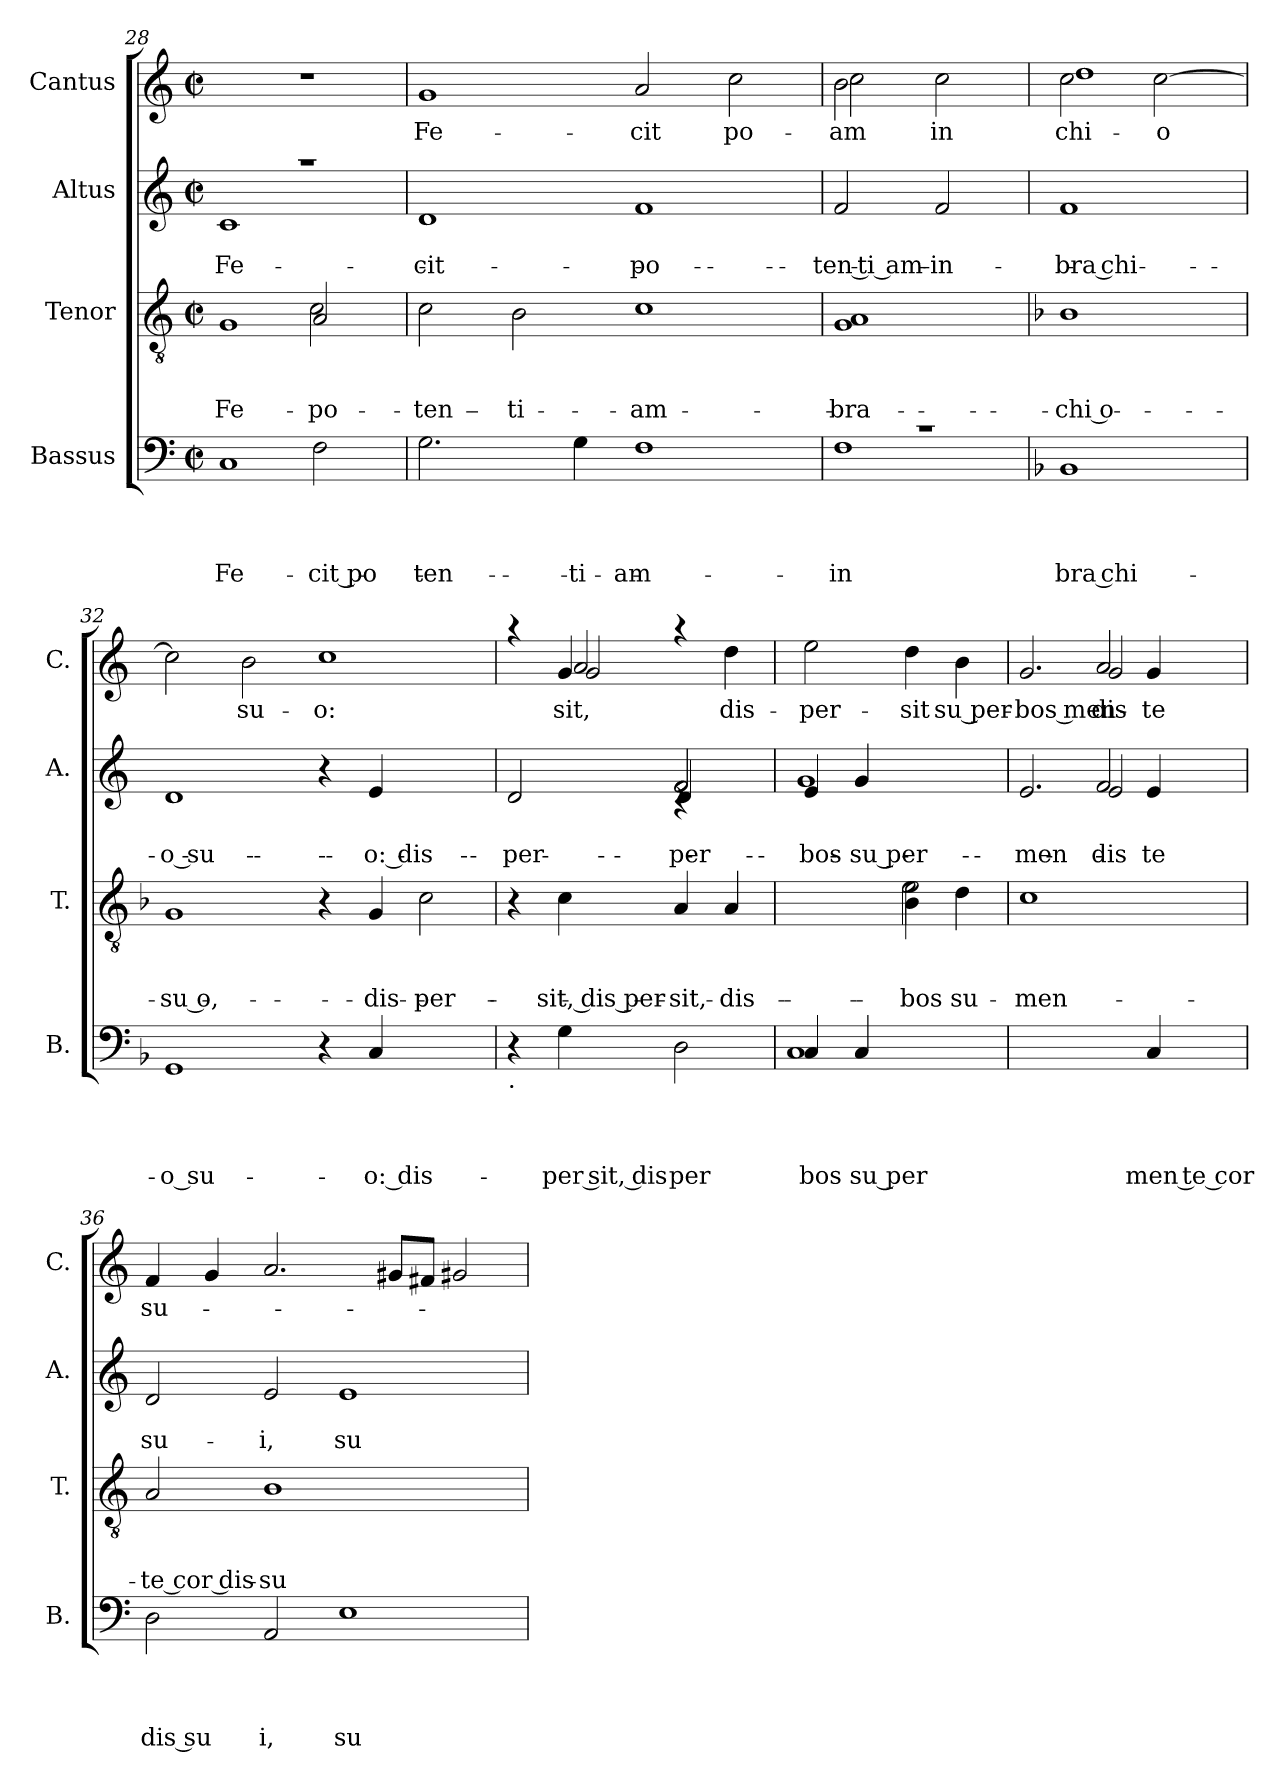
**kern	**text	**text	**text	**text	**kern	**text	**text	**text	**kern	**text	**text	**kern	**text
*part4	*part4	*part4	*part4	*part4	*part3	*part3	*part3	*part3	*part2	*part2	*part2	*part1	*part1
*staff4	*staff4	*staff4	*staff4	*staff4	*staff3	*staff3	*staff3	*staff3	*staff2	*staff2	*staff2	*staff1	*staff1
*I"Bassus	*	*	*	*	*I"Tenor	*	*	*	*I"Altus	*	*	*I"Cantus	*
*I'B.	*	*	*	*	*I'T.	*	*	*	*I'A.	*	*	*I'C.	*
!!LO:LB:g=z
*clefF4	*	*	*	*	*clefGv2	*	*	*	*clefG2	*	*	*clefG2	*
*k[]	*	*	*	*	*k[]	*	*	*	*k[]	*	*	*k[]	*
*C:	*	*	*	*	*C:	*	*	*	*C:	*	*	*C:	*
*M2/2	*	*	*	*	*M2/2	*	*	*	*M2/2	*	*	*M2/2	*
*met(c|)	*	*	*	*	*met(c|)	*	*	*	*met(c|)	*	*	*met(c|)	*
=28	=28	=28	=28	=28	=28	=28	=28	=28	=28	=28	=28	=28	=28
!	!	!	!	!LO:LY:b	!	!	!	!LO:LY:b	!	!	!LO:LY:b	!	!
*^	*	*	*	*	*^	*	*	*	*^	*	*	*	*
*	*	*	*	*	*	*	*^	*	*	*	*	*	*	*	*	*
1C	2ryy	.	.	.	Fe-	1G	2ryy	2ryy	.	.	Fe-	1raa	1c	.	Fe-	1r	.
!	!	!	!	!	!LO:LY:b	!	!	!	!	!	!LO:LY:b	!	!	!	!	!	!
!	!	!	!	!	!	!	!	!	!	!	!LO:LY:b	!	!	!	!	!	!
.	2F\	.	.	.	-cit po-	.	2A/	2c\	.	.	po-	.	.	.	.	.	.
*	*	*	*	*	*	*	*	*	*	*	*	*v	*v	*	*	*	*
=29	=29	=29	=29	=29	=29	=29	=29	=29	=29	=29	=29	=29	=29	=29	=29	=29
!	!	!	!	!	!LO:LY:b	!	!	!	!	!	!LO:LY:b	!	!	!LO:LY:b	!	!LO:LY:b
*v	*v	*	*	*	*	*	*	*	*	*	*	*	*	*	*	*
*	*	*	*	*	*v	*v	*v	*	*	*	*	*	*	*	*
2.G\	.	.	.	-ten-	2c\	.	.	-ten-	1d	.	-cit	1g	Fe-
!	!	!	!	!	!	!	!	!LO:LY:b	!	!	!	!	!
.	.	.	.	.	2B\	.	.	-ti-	.	.	.	.	.
!	!	!	!	!LO:LY:b	!	!	!	!	!	!	!	!	!
4G\	.	.	.	-ti-	.	.	.	.	.	.	.	.	.
!	!	!	!	!LO:LY:b	!	!	!	!LO:LY:b	!	!	!LO:LY:b	!	!LO:LY:b
1F	.	.	.	-am	1c	.	.	-am	1f	.	po-	2a/	-cit
!	!	!	!	!	!	!	!	!	!	!	!	!	!LO:LY:b
.	.	.	.	.	.	.	.	.	.	.	.	2cc\	po-
=30	=30	=30	=30	=30	=30	=30	=30	=30	=30	=30	=30	=30	=30
*^	*	*	*	*	*	*	*	*	*	*	*	*	*
!	!	!	!	!	!LO:LY:b	!	!	!	!LO:LY:b	!	!	!LO:LY:b:rj	!	!LO:LY:b:rj
*	*	*	*	*	*	*	*	*	*	*	*	*	*^	*
!	!	!	!	!	!	!	!	!	!	!	!	!	!	!	!LO:LY:b
1rc	1F	.	.	.	in	1G 1A	.	.	bra-	2f/	.	-ten ti am-	2b\	2cc\	-am
!	!	!	!	!	!	!	!	!	!	!	!	!LO:LY:b	!	!	!LO:LY:b
.	.	.	.	.	.	.	.	.	.	2f/	.	-in	2ryy	2cc\	in
*v	*v	*	*	*	*	*	*	*	*	*	*	*	*	*	*
=31	=31	=31	=31	=31	=31	=31	=31	=31	=31	=31	=31	=31	=31	=31
*k[b-]	*	*	*	*	*k[b-]	*	*	*	*	*	*	*	*	*
*F:	*	*	*	*	*F:	*	*	*	*	*	*	*	*	*
!	!	!	!	!LO:LY:b:rj	!	!	!	!LO:LY:b:rj	!	!	!LO:LY:b:rj	!	!	!LO:LY:b
!	!	!	!	!	!	!	!	!	!	!	!	!	!	!LO:LY:b
1BB-	.	.	.	bra chi-	1B-	.	.	-chi o-	1f	.	bra chi-	2cc\	1dd	chi-
!	!	!	!	!	!	!	!	!	!	!	!	!	!	!LO:LY:b
.	.	.	.	.	.	.	.	.	.	.	.	[>2cc\	.	-o
*	*	*	*	*	*	*	*	*	*	*	*	*v	*v	*
=32	=32	=32	=32	=32	=32	=32	=32	=32	=32	=32	=32	=32	=32
!	!	!	!	!LO:LY:b:rj	!	!	!	!LO:LY:b:rj	!	!	!LO:LY:b:rj	!	!
1GG	.	.	.	-o su-	1G	.	.	-su o,-	1d	.	-o su-	2cc\]	.
!	!	!	!	!	!	!	!	!	!	!	!	!	!LO:LY:b
.	.	.	.	.	.	.	.	.	.	.	.	2b\	-su-
!	!	!	!	!	!	!	!	!	!	!	!	!	!LO:LY:b
4r	.	.	.	.	4r	.	.	.	4r	.	.	1cc	-o:
!	!	!	!	!LO:LY:b:rj	!	!	!	!LO:LY:b	!	!	!LO:LY:b:rj	!	!
4C/	.	.	.	-o: dis-	4G/	.	.	-dis-	4e/	.	-o: dis-	.	.
!	!	!	!	!	!	!	!	!LO:LY:b	!	!	!	!	!
2ryy	.	.	.	.	2c\	.	.	-per-	2ryy	.	.	.	.
!!LO:PB:g=z
=33	=33	=33	=33	=33	=33	=33	=33	=33	=33	=33	=33	=33	=33
*k[]	*	*	*	*	*k[]	*	*	*	*	*	*	*	*
*C:	*	*	*	*	*C:	*	*	*	*	*	*	*	*
!LO:TX:b:t=.	!	!	!	!	!	!	!	!	!	!	!	!	!
!	!	!	!	!	!	!	!	!	!	!	!LO:LY:b	!	!
*	*	*	*	*	*	*	*	*	*^	*	*	*^	*
*	*	*	*	*	*	*	*	*	*	*^	*	*	*	*^	*
*	*	*	*	*	*	*	*	*	*	*	*^	*	*	*	*	*	*
4r	.	.	.	.	4r	.	.	.	2d/	2ryy	2ryy	2ryy	.	-per-	4raa	4ryy	4ryy	.
!	!	!	!	!LO:LY:b:rj	!	!	!	!LO:LY:b:rj	!	!	!	!	!	!	!	!	!	!LO:LY:b
!	!	!	!	!	!	!	!	!	!	!	!	!	!	!	!	!	!	!LO:LY:b
!	!	!	!	!	!	!	!	!	!	!	!	!	!	!	!	!	!	!LO:LY:b
4G\	.	.	.	-per sit, dis	4c\	.	.	-sit, dis per-	.	.	.	.	.	.	4g/	2a/	2g/	-sit,
!	!	!	!	!LO:LY:b	!	!	!	!LO:LY:b	!	!	!	!	!	!LO:LY:b	!	!	!	!
!	!	!	!	!	!	!	!	!	!	!	!	!	!	!LO:LY:b	!	!	!	!
!	!	!	!	!	!	!	!	!	!	!	!	!	!	!LO:LY:b	!	!	!	!
2D\	.	.	.	per	4A/	.	.	-sit,	2f/	4rc	4d/	2f/	.	-per-	4raa	.	.	.
!	!	!	!	!	!	!	!	!LO:LY:b	!	!	!	!	!	!	!	!	!	!LO:LY:b
.	.	.	.	.	4A/	.	.	dis-	.	4ryy	4ryy	.	.	.	4dd\	4ryy	4ryy	-dis-
*	*	*	*	*	*	*	*	*	*	*	*v	*v	*	*	*	*	*	*
=34	=34	=34	=34	=34	=34	=34	=34	=34	=34	=34	=34	=34	=34	=34	=34	=34	=34
!	!	!	!	!LO:LY:b	!	!	!	!	!	!	!	!	!	!	!	!	!
*^	*	*	*	*	*	*	*	*	*	*	*	*	*	*	*	*	*
!	!	!	!	!	!LO:LY:b	!	!	!	!	!	!	!	!	!LO:LY:b	!	!	!	!
*	*	*	*	*	*	*^	*	*	*	*	*	*	*	*	*	*	*	*
*	*	*	*	*	*	*	*^	*	*	*	*	*	*	*	*	*	*	*	*
!	!	!	!	!	!	!	!	!	!	!	!	!	!	!	!	!LO:LY:b	!	!	!	!LO:LY:b
*	*	*	*	*	*	*	*	*	*	*	*	*	*v	*v	*	*	*	*	*	*
*	*	*	*	*	*	*	*	*	*	*	*	*	*	*	*	*v	*v	*v	*
4C/	1C	.	.	.	bos	2ryy	2ryy	2ryy	.	.	.	4e/	1g	.	-bos	2ee\	per-
!	!	!	!	!	!LO:LY:b	!	!	!	!	!	!	!	!	!	!LO:LY:b	!	!
4C/	.	.	.	.	su per	.	.	.	.	.	.	4g/	.	.	su per-	.	.
!	!	!	!	!	!	!	!	!	!	!	!LO:LY:b:rj	!	!	!	!	!	!
!	!	!	!	!	!	!	!	!	!	!	!LO:LY:b	!	!	!	!	!	!
!	!	!	!	!	!	!	!	!	!	!	!LO:LY:b	!	!	!	!	!	!LO:LY:b
2ryy	.	.	.	.	.	4B\	2e\	2e\	.	.	-bos	2ryy	.	.	.	4dd\	-sit
!	!	!	!	!	!	!	!	!	!	!	!LO:LY:b	!	!	!	!	!	!LO:LY:b
.	.	.	.	.	.	4d\	.	.	.	.	-su-	.	.	.	.	4b\	su per-
*v	*v	*	*	*	*	*	*	*	*	*	*	*v	*v	*	*	*	*
*	*	*	*	*	*v	*v	*v	*	*	*	*	*	*	*	*
=35	=35	=35	=35	=35	=35	=35	=35	=35	=35	=35	=35	=35	=35
!	!	!	!	!	!	!	!	!LO:LY:b	!	!	!LO:LY:b	!	!LO:LY:b:rj
*	*	*	*	*	*	*	*	*	*^	*	*	*^	*
*	*	*	*	*	*	*	*	*	*	*^	*	*	*	*^	*
2.ryy	.	.	.	.	1c	.	.	men-	2.e/	2ryy	2ryy	.	men-	2.g/	2ryy	2ryy	-bos men-
!	!	!	!	!	!	!	!	!	!	!	!	!	!LO:LY:b	!	!	!	!
!	!	!	!	!	!	!	!	!	!	!	!	!	!LO:LY:b	!	!	!	!LO:LY:b
!	!	!	!	!	!	!	!	!	!	!	!	!	!	!	!	!	!LO:LY:b
.	.	.	.	.	.	.	.	.	.	2f/	2e/	.	-dis	.	2a/	2g/	-dis
!	!	!	!	!LO:LY:b:rj	!	!	!	!	!	!	!	!	!LO:LY:b	!	!	!	!LO:LY:b
4C/	.	.	.	men te cor	.	.	.	.	4e/	.	.	.	-te	4g/	.	.	-te
*	*	*	*	*	*	*	*	*	*v	*v	*v	*	*	*	*	*	*
*	*	*	*	*	*	*	*	*	*	*	*	*v	*v	*v	*
=36	=36	=36	=36	=36	=36	=36	=36	=36	=36	=36	=36	=36	=36
!	!	!	!	!LO:LY:b:rj	!	!	!	!LO:LY:b:rj	!	!	!LO:LY:b	!	!LO:LY:b
2D\	.	.	.	dis su	2A/	.	.	-te cor dis-	2d/	.	su-	4f/	su-
.	.	.	.	.	.	.	.	.	.	.	.	4g/	.
!	!	!	!	!LO:LY:b	!	!	!	!LO:LY:b	!	!	!LO:LY:b	!	!
2AA/	.	.	.	i,	1B	.	.	-su-	2e/	.	-i,	2.a/	.
!	!	!	!	!LO:LY:b	!	!	!	!	!	!	!LO:LY:b	!	!
1E	.	.	.	su	.	.	.	.	1e	.	su-	.	.
.	.	.	.	.	.	.	.	.	.	.	.	8g#/L	.
.	.	.	.	.	.	.	.	.	.	.	.	8f#/J	.
.	.	.	.	.	2ryy	.	.	.	.	.	.	2g#X/	.
=	=	=	=	=	=	=	=	=	=	=	=	=	=
*-	*-	*-	*-	*-	*-	*-	*-	*-	*-	*-	*-	*-	*-
